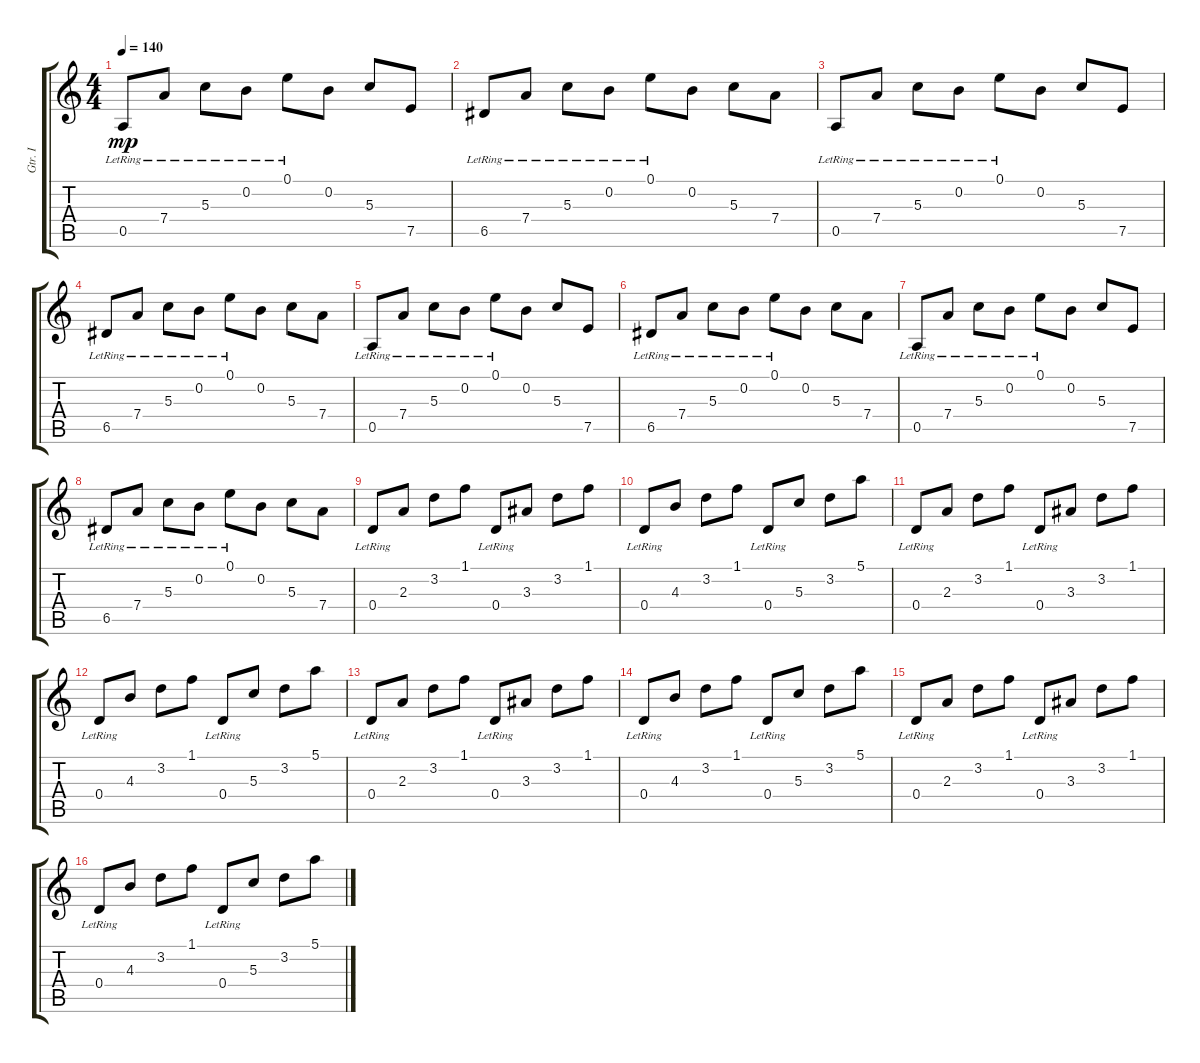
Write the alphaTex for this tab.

\track ("Gtr. I" "Gtr. I") {instrument acousticguitarsteel}
\staff {score tabs}
\tuning (E4 B3 G3 D3 A2 E2) {hide}
\ts (4 4)
\tempo 140
\clef g2
\ks c
0.5{lr}.8{dy mp} 7.4{lr}.8 5.3{lr}.8 0.2{lr}.8 0.1{lr}.8 0.2.8 5.3.8 7.5.8 |
6.5{lr}.8 7.4{lr}.8 5.3{lr}.8 0.2{lr}.8 0.1{lr}.8 0.2.8 5.3.8 7.4.8 |
0.5{lr}.8 7.4{lr}.8 5.3{lr}.8 0.2{lr}.8 0.1{lr}.8 0.2.8 5.3.8 7.5.8 |
6.5{lr}.8 7.4{lr}.8 5.3{lr}.8 0.2{lr}.8 0.1{lr}.8 0.2.8 5.3.8 7.4.8 |
0.5{lr}.8 7.4{lr}.8 5.3{lr}.8 0.2{lr}.8 0.1{lr}.8 0.2.8 5.3.8 7.5.8 |
6.5{lr}.8 7.4{lr}.8 5.3{lr}.8 0.2{lr}.8 0.1{lr}.8 0.2.8 5.3.8 7.4.8 |
0.5{lr}.8 7.4{lr}.8 5.3{lr}.8 0.2{lr}.8 0.1{lr}.8 0.2.8 5.3.8 7.5.8 |
6.5{lr}.8 7.4{lr}.8 5.3{lr}.8 0.2{lr}.8 0.1{lr}.8 0.2.8 5.3.8 7.4.8 |
0.4{lr}.8 2.3.8 3.2.8 1.1.8 0.4{lr}.8 3.3.8 3.2.8 1.1.8 |
0.4{lr}.8 4.3.8 3.2.8 1.1.8 0.4{lr}.8 5.3.8 3.2.8 5.1.8 |
0.4{lr}.8 2.3.8 3.2.8 1.1.8 0.4{lr}.8 3.3.8 3.2.8 1.1.8 |
0.4{lr}.8 4.3.8 3.2.8 1.1.8 0.4{lr}.8 5.3.8 3.2.8 5.1.8 |
0.4{lr}.8 2.3.8 3.2.8 1.1.8 0.4{lr}.8 3.3.8 3.2.8 1.1.8 |
0.4{lr}.8 4.3.8 3.2.8 1.1.8 0.4{lr}.8 5.3.8 3.2.8 5.1.8 |
0.4{lr}.8 2.3.8 3.2.8 1.1.8 0.4{lr}.8 3.3.8 3.2.8 1.1.8 |
0.4{lr}.8 4.3.8 3.2.8 1.1.8 0.4{lr}.8 5.3.8 3.2.8 5.1.8
